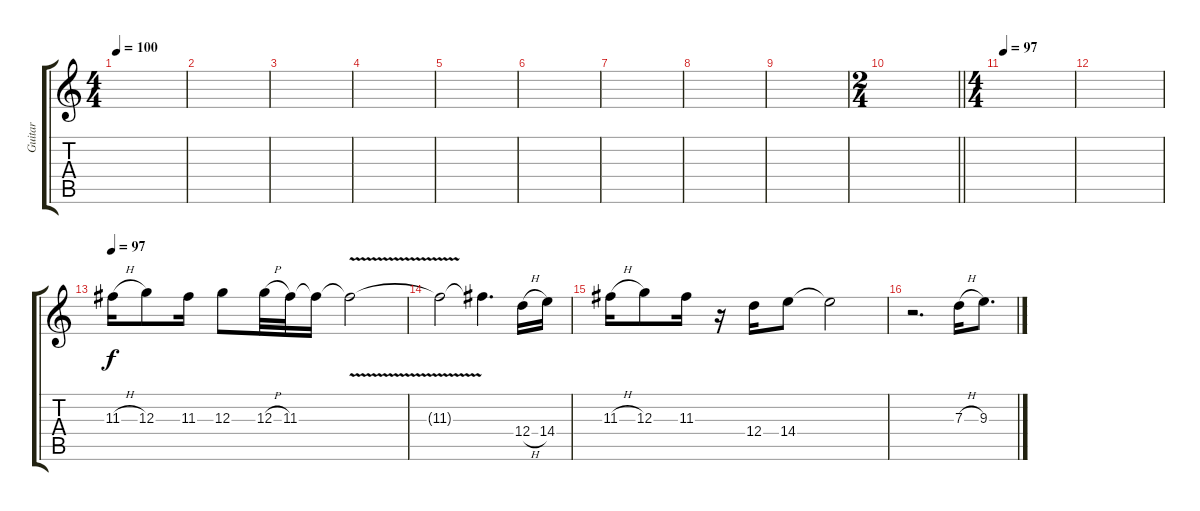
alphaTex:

\track ("Guitar" "Guitar") {instrument acousticguitarsteel}
\staff {score tabs}
\tuning (E4 B3 G3 D3 A2 E2) {hide}
\ts (4 4)
\tempo 100
\clef g2
\ks c
|
|
|
|
|
|
|
|
|
\ts (2 4)
\barLineRight lightlight
|
\ts (4 4)
\tempo 97
|
|
\tempo 97
11.3{h}.16 12.3.8 11.3.16 12.3.8 12.3{h}.32 11.3.32 11.3{t}.16 11.3{v t}.2 |
11.3{t}.2 11.3{t}.4{d} 12.4{h}.16 14.4.16 |
11.3{h}.16 12.3.8 11.3.16 r.16 12.4.16 14.4.8 14.4{t}.2 |
r.2{d} 7.3{h}.16 9.3.8{d}
